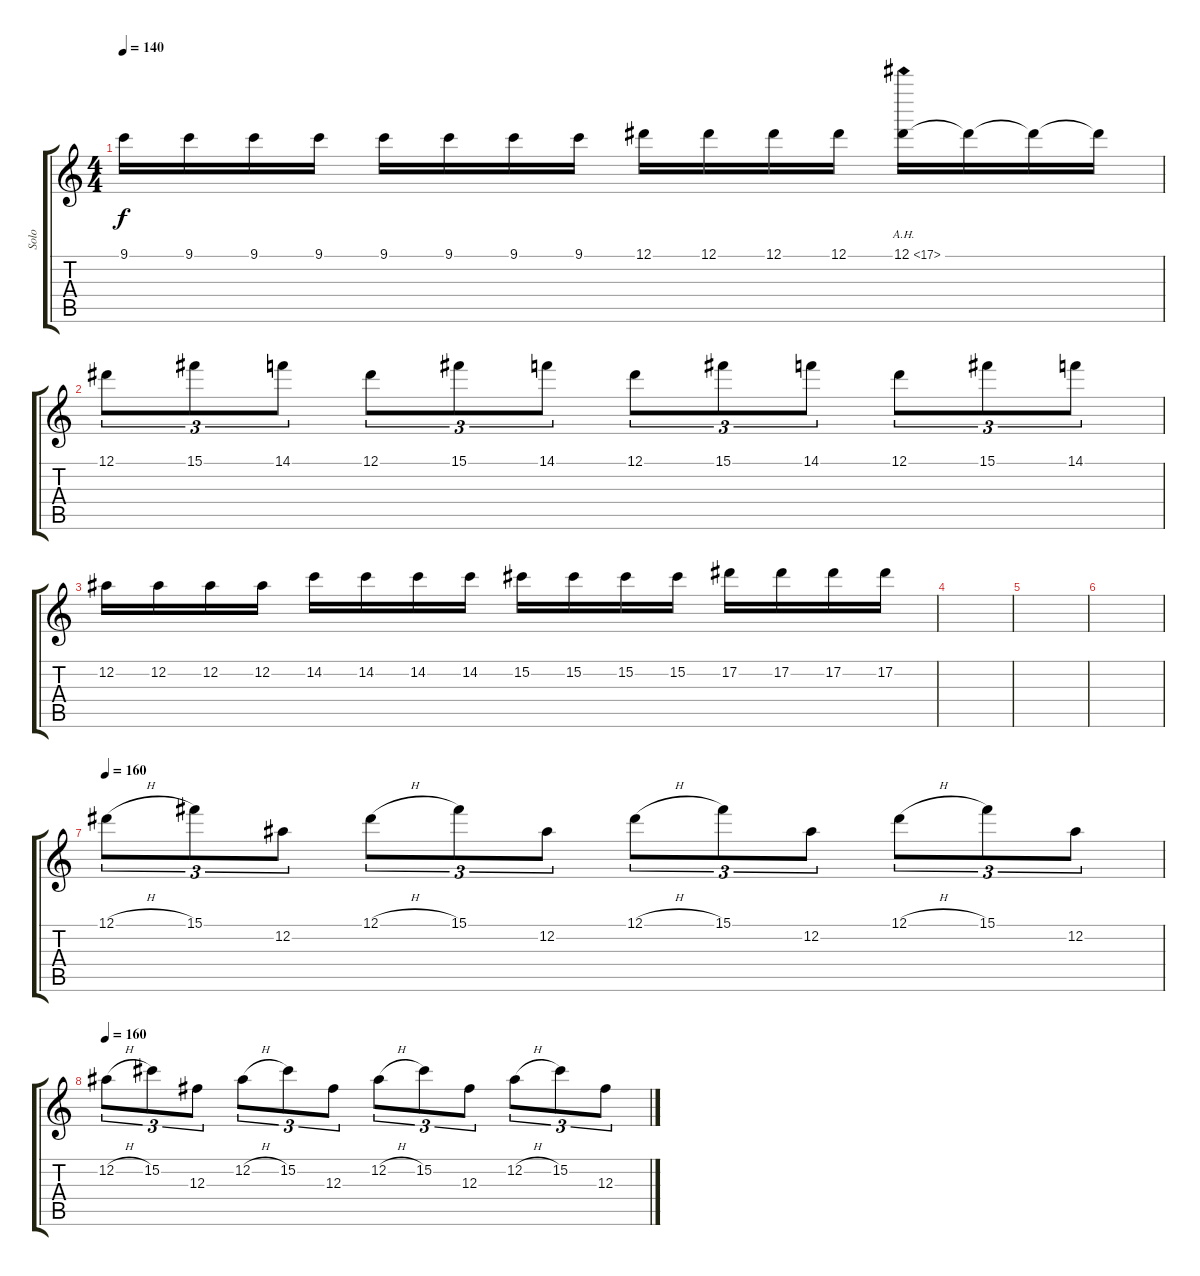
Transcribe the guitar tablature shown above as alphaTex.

\track ("Solo" "Solo") {instrument distortionguitar}
\staff {score tabs}
\tuning (Eb4 Bb3 Gb3 Db3 Ab2 Eb2) {hide}
\ts (4 4)
\tempo 140
\clef g2
\ks c
9.1.16{dy f} 9.1.16 9.1.16 9.1.16 9.1.16 9.1.16 9.1.16 9.1.16 12.1.16 12.1.16 12.1.16 12.1.16 12.1{ah 5}.16 12.1{t}.16 12.1{t}.16 12.1{t}.16 |
12.1.8{tu (3 2)} 15.1.8{tu (3 2)} 14.1.8{tu (3 2)} 12.1.8{tu (3 2)} 15.1.8{tu (3 2)} 14.1.8{tu (3 2)} 12.1.8{tu (3 2)} 15.1.8{tu (3 2)} 14.1.8{tu (3 2)} 12.1.8{tu (3 2)} 15.1.8{tu (3 2)} 14.1.8{tu (3 2)} |
12.2.16 12.2.16 12.2.16 12.2.16 14.2.16 14.2.16 14.2.16 14.2.16 15.2.16 15.2.16 15.2.16 15.2.16 17.2.16 17.2.16 17.2.16 17.2.16 |
|
|
|
\tempo 160
12.1{h}.8{tu (3 2)} 15.1.8{tu (3 2)} 12.2.8{tu (3 2)} 12.1{h}.8{tu (3 2)} 15.1.8{tu (3 2)} 12.2.8{tu (3 2)} 12.1{h}.8{tu (3 2)} 15.1.8{tu (3 2)} 12.2.8{tu (3 2)} 12.1{h}.8{tu (3 2)} 15.1.8{tu (3 2)} 12.2.8{tu (3 2)} |
\tempo 160
12.2{h}.8{tu (3 2)} 15.2.8{tu (3 2)} 12.3.8{tu (3 2)} 12.2{h}.8{tu (3 2)} 15.2.8{tu (3 2)} 12.3.8{tu (3 2)} 12.2{h}.8{tu (3 2)} 15.2.8{tu (3 2)} 12.3.8{tu (3 2)} 12.2{h}.8{tu (3 2)} 15.2.8{tu (3 2)} 12.3.8{tu (3 2)}
